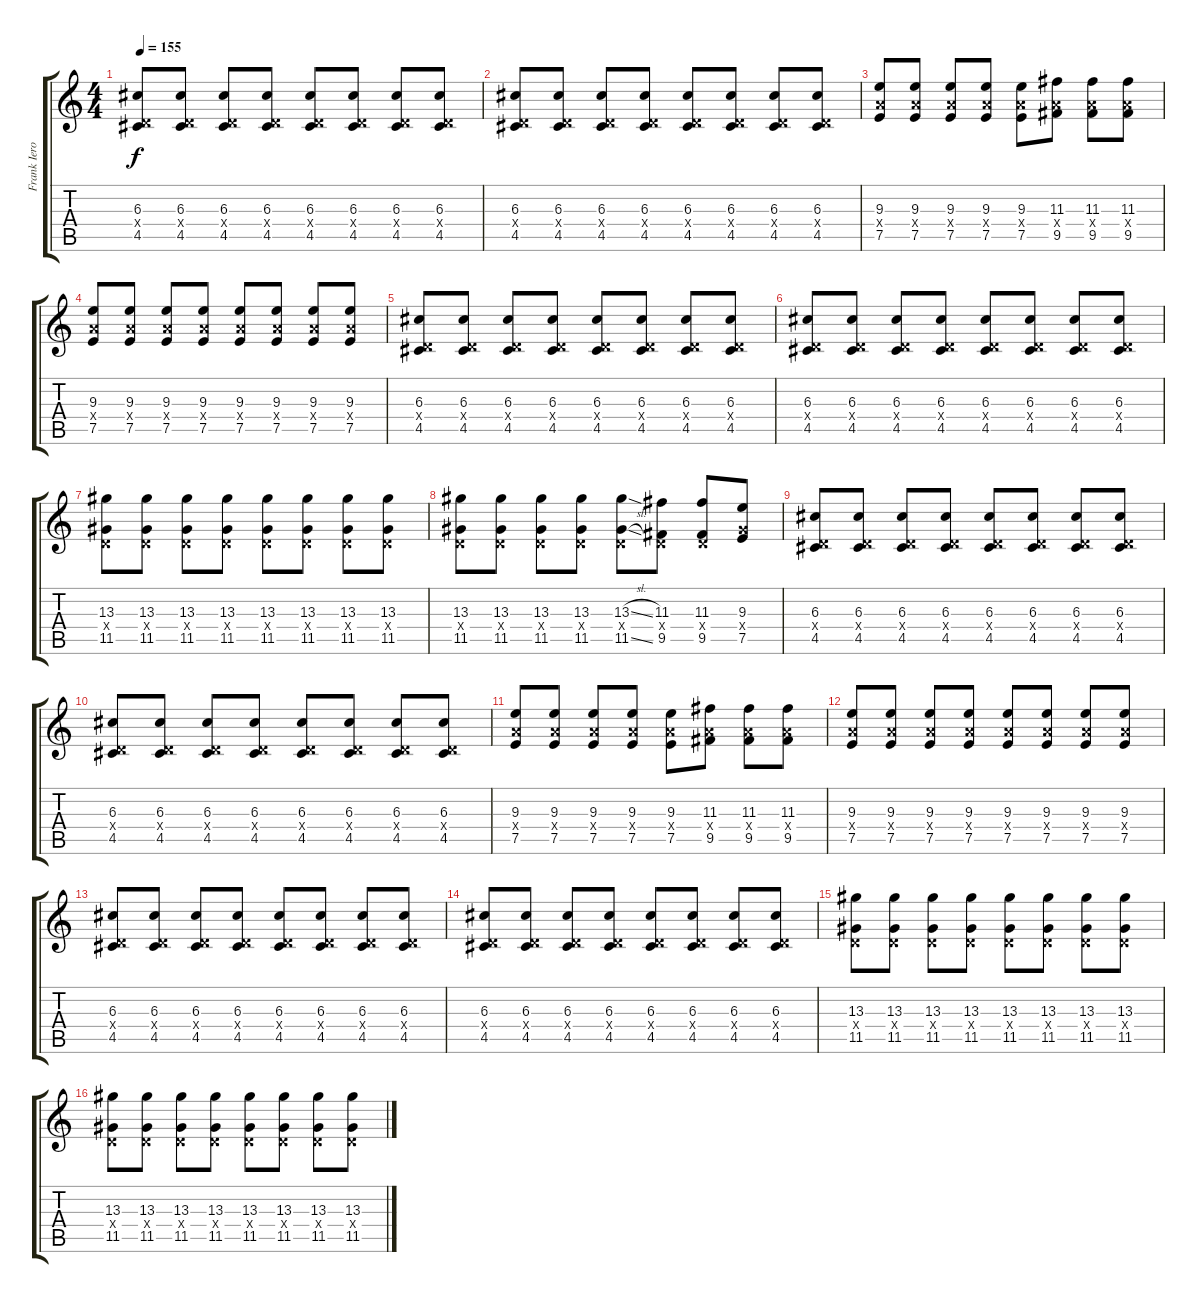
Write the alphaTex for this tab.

\track ("Frank Iero [Rhythm Guitar]" "Frank Iero") {instrument overdrivenguitar}
\staff {score tabs}
\tuning (E4 B3 G3 D3 A2 E2) {hide}
\ts (4 4)
\tempo 155
\clef g2
\ks c
(6.3 0.4{x} 4.5).8{dy f} (6.3 0.4{x} 4.5).8 (6.3 0.4{x} 4.5).8 (6.3 0.4{x} 4.5).8 (6.3 0.4{x} 4.5).8 (6.3 0.4{x} 4.5).8 (6.3 0.4{x} 4.5).8 (6.3 0.4{x} 4.5).8 |
(6.3 0.4{x} 4.5).8 (6.3 0.4{x} 4.5).8 (6.3 0.4{x} 4.5).8 (6.3 0.4{x} 4.5).8 (6.3 0.4{x} 4.5).8 (6.3 0.4{x} 4.5).8 (6.3 0.4{x} 4.5).8 (6.3 0.4{x} 4.5).8 |
(9.3 7.4{x} 7.5).8 (9.3 7.4{x} 7.5).8 (9.3 7.4{x} 7.5).8 (9.3 7.4{x} 7.5).8 (9.3 7.4{x} 7.5).8 (11.3 7.4{x} 9.5).8 (11.3 7.4{x} 9.5).8 (11.3 7.4{x} 9.5).8 |
(9.3 7.4{x} 7.5).8 (9.3 7.4{x} 7.5).8 (9.3 7.4{x} 7.5).8 (9.3 7.4{x} 7.5).8 (9.3 7.4{x} 7.5).8 (9.3 7.4{x} 7.5).8 (9.3 7.4{x} 7.5).8 (9.3 7.4{x} 7.5).8 |
(6.3 0.4{x} 4.5).8 (6.3 0.4{x} 4.5).8 (6.3 0.4{x} 4.5).8 (6.3 0.4{x} 4.5).8 (6.3 0.4{x} 4.5).8 (6.3 0.4{x} 4.5).8 (6.3 0.4{x} 4.5).8 (6.3 0.4{x} 4.5).8 |
(6.3 0.4{x} 4.5).8 (6.3 0.4{x} 4.5).8 (6.3 0.4{x} 4.5).8 (6.3 0.4{x} 4.5).8 (6.3 0.4{x} 4.5).8 (6.3 0.4{x} 4.5).8 (6.3 0.4{x} 4.5).8 (6.3 0.4{x} 4.5).8 |
(13.3 0.4{x} 11.5).8 (13.3 0.4{x} 11.5).8 (13.3 0.4{x} 11.5).8 (13.3 0.4{x} 11.5).8 (13.3 0.4{x} 11.5).8 (13.3 0.4{x} 11.5).8 (13.3 0.4{x} 11.5).8 (13.3 0.4{x} 11.5).8 |
(13.3 0.4{x} 11.5).8 (13.3 0.4{x} 11.5).8 (13.3 0.4{x} 11.5).8 (13.3 0.4{x} 11.5).8 (13.3{sl} 0.4{x} 11.5{sl}).8 (11.3 0.4{x} 9.5).8 (11.3 0.4{x} 9.5).8 (9.3 6.4{x} 7.5).8 |
(6.3 0.4{x} 4.5).8 (6.3 0.4{x} 4.5).8 (6.3 0.4{x} 4.5).8 (6.3 0.4{x} 4.5).8 (6.3 0.4{x} 4.5).8 (6.3 0.4{x} 4.5).8 (6.3 0.4{x} 4.5).8 (6.3 0.4{x} 4.5).8 |
(6.3 0.4{x} 4.5).8 (6.3 0.4{x} 4.5).8 (6.3 0.4{x} 4.5).8 (6.3 0.4{x} 4.5).8 (6.3 0.4{x} 4.5).8 (6.3 0.4{x} 4.5).8 (6.3 0.4{x} 4.5).8 (6.3 0.4{x} 4.5).8 |
(9.3 7.4{x} 7.5).8 (9.3 7.4{x} 7.5).8 (9.3 7.4{x} 7.5).8 (9.3 7.4{x} 7.5).8 (9.3 7.4{x} 7.5).8 (11.3 7.4{x} 9.5).8 (11.3 7.4{x} 9.5).8 (11.3 7.4{x} 9.5).8 |
(9.3 7.4{x} 7.5).8 (9.3 7.4{x} 7.5).8 (9.3 7.4{x} 7.5).8 (9.3 7.4{x} 7.5).8 (9.3 7.4{x} 7.5).8 (9.3 7.4{x} 7.5).8 (9.3 7.4{x} 7.5).8 (9.3 7.4{x} 7.5).8 |
(6.3 0.4{x} 4.5).8 (6.3 0.4{x} 4.5).8 (6.3 0.4{x} 4.5).8 (6.3 0.4{x} 4.5).8 (6.3 0.4{x} 4.5).8 (6.3 0.4{x} 4.5).8 (6.3 0.4{x} 4.5).8 (6.3 0.4{x} 4.5).8 |
(6.3 0.4{x} 4.5).8 (6.3 0.4{x} 4.5).8 (6.3 0.4{x} 4.5).8 (6.3 0.4{x} 4.5).8 (6.3 0.4{x} 4.5).8 (6.3 0.4{x} 4.5).8 (6.3 0.4{x} 4.5).8 (6.3 0.4{x} 4.5).8 |
(13.3 0.4{x} 11.5).8 (13.3 0.4{x} 11.5).8 (13.3 0.4{x} 11.5).8 (13.3 0.4{x} 11.5).8 (13.3 0.4{x} 11.5).8 (13.3 0.4{x} 11.5).8 (13.3 0.4{x} 11.5).8 (13.3 0.4{x} 11.5).8 |
(13.3 0.4{x} 11.5).8 (13.3 0.4{x} 11.5).8 (13.3 0.4{x} 11.5).8 (13.3 0.4{x} 11.5).8 (13.3 0.4{x} 11.5).8 (13.3 0.4{x} 11.5).8 (13.3 0.4{x} 11.5).8 (13.3 0.4{x} 11.5).8
